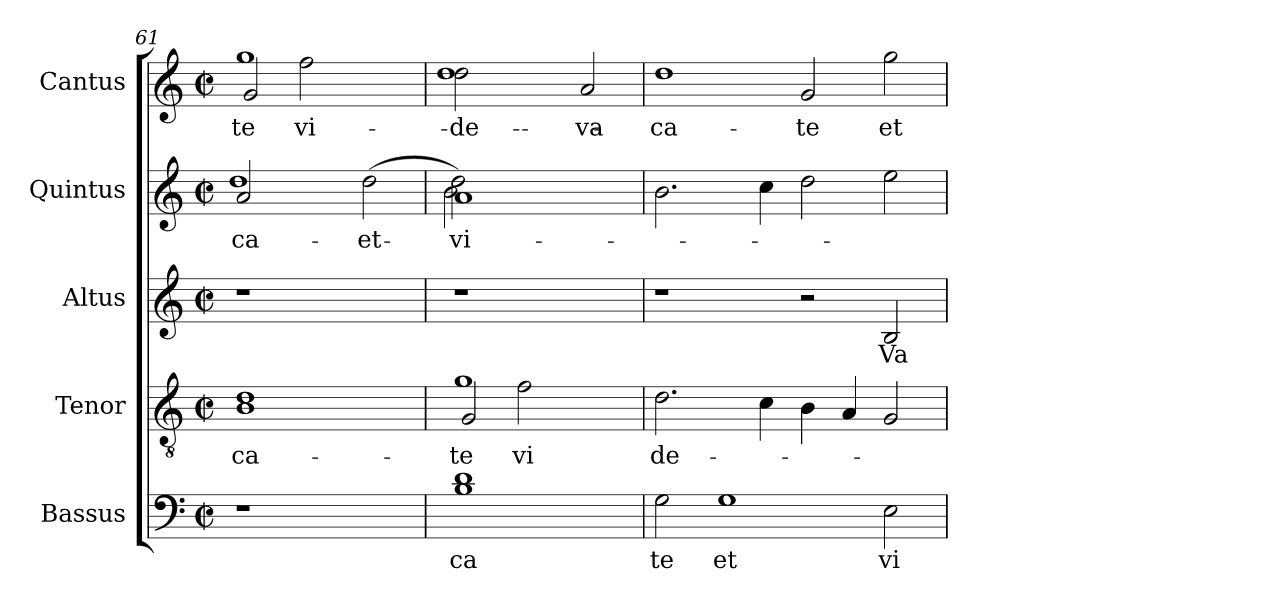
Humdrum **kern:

**kern	**text	**kern	**text	**kern	**text	**kern	**text	**kern	**text
*part5	*part5	*part4	*part4	*part3	*part3	*part2	*part2	*part1	*part1
*staff5	*staff5	*staff4	*staff4	*staff3	*staff3	*staff2	*staff2	*staff1	*staff1
*I"Bassus	*	*I"Tenor	*	*I"Altus	*	*I"Quintus	*	*I"Cantus	*
*clefF4	*	*clefGv2	*	*clefG2	*	*clefG2	*	*clefG2	*
*M2/2	*	*M2/2	*	*M2/2	*	*M2/2	*	*M2/2	*
*met(c|)	*	*met(c|)	*	*met(c|)	*	*met(c|)	*	*met(c|)	*
=61	=61	=61	=61	=61	=61	=61	=61	=61	=61
!	!	!	!LO:LY:b:cj	!	!	!	!LO:LY:b:cj	!	!
*	*	*	*	*	*	*^	*	*	*
!	!	!	!	!	!	!	!	!LO:LY:b:cj	!	!LO:LY:b:cj
*	*	*	*	*	*	*	*	*	*^	*
!	!	!	!	!	!	!	!	!	!	!	!LO:LY:b:cj
1r	.	1B 1d	-ca-	1r	.	2a/	1dd	-ca-	1gg	2g/	-te
!	!	!	!	!	!	!	!	!	!	!	!LO:LY:b:cj
.	.	.	.	.	.	1ryy	.	.	.	2ff\	vi-
!	!	!	!	!	!	!	!	!LO:LY:b:cj	!	!	!
2ryy	.	2ryy	.	2ryy	.	.	(>2dd\	et	2ryy	2ryy	.
=62	=62	=62	=62	=62	=62	=62	=62	=62	=62	=62	=62
!	!LO:LY:b:cj	!	!LO:LY:b:cj	!	!	!	!	!	!	!	!
*	*	*^	*	*	*	*	*	*	*	*	*
!	!	!	!	!LO:LY:b:cj	!	!	!	!	!LO:LY:b:cj	!	!	!
!	!	!	!	!	!	!	!	!	!LO:LY:b:cj	!	!	!LO:LY:b:cj
*	*	*	*	*	*	*	*	*^	*	*	*	*
!	!	!	!	!	!	!	!	!	!	!	!	!	!LO:LY:b:cj
1B 1d	ca	1g	2G/	-te	1r	.	1a	2b\	2dd\)	vi-	2dd\	1dd	-de-
!	!	!	!	!LO:LY:b:cj	!	!	!	!	!	!	!	!	!
.	.	.	2f\	vi-	.	.	.	2ryy	2ryy	.	1ryy	.	.
!	!	!	!	!	!	!	!	!	!	!	!	!	!LO:LY:b:cj
2ryy	.	2ryy	2ryy	.	2ryy	.	2ryy	2ryy	2ryy	.	.	2a/	va-
=63	=63	=63	=63	=63	=63	=63	=63	=63	=63	=63	=63	=63	=63
!	!LO:LY:b:cj	!	!	!LO:LY:b:cj	!	!	!	!	!	!	!	!	!LO:LY:b:cj
*	*	*	*	*	*	*	*v	*v	*v	*	*	*	*
*	*	*v	*v	*	*	*	*	*	*v	*v	*
2G\	te	2.d\	-de-	1r	.	2.b\	.	1dd	-ca-
!	!LO:LY:b:cj	!	!	!	!	!	!	!	!
1G	et	.	.	.	.	.	.	.	.
.	.	4c\	.	.	.	4cc\	.	.	.
!	!	!	!	!	!	!	!	!	!LO:LY:b:cj
.	.	4B\	.	2r	.	2dd\	.	2g/	-te
.	.	4A/	.	.	.	.	.	.	.
!	!LO:LY:b:cj	!	!	!	!LO:LY:b:cj	!	!	!	!LO:LY:b:cj
2E\	vi	2G/	.	2B/	Va	2ee\	.	2gg\	et
=	=	=	=	=	=	=	=	=	=
*-	*-	*-	*-	*-	*-	*-	*-	*-	*-
